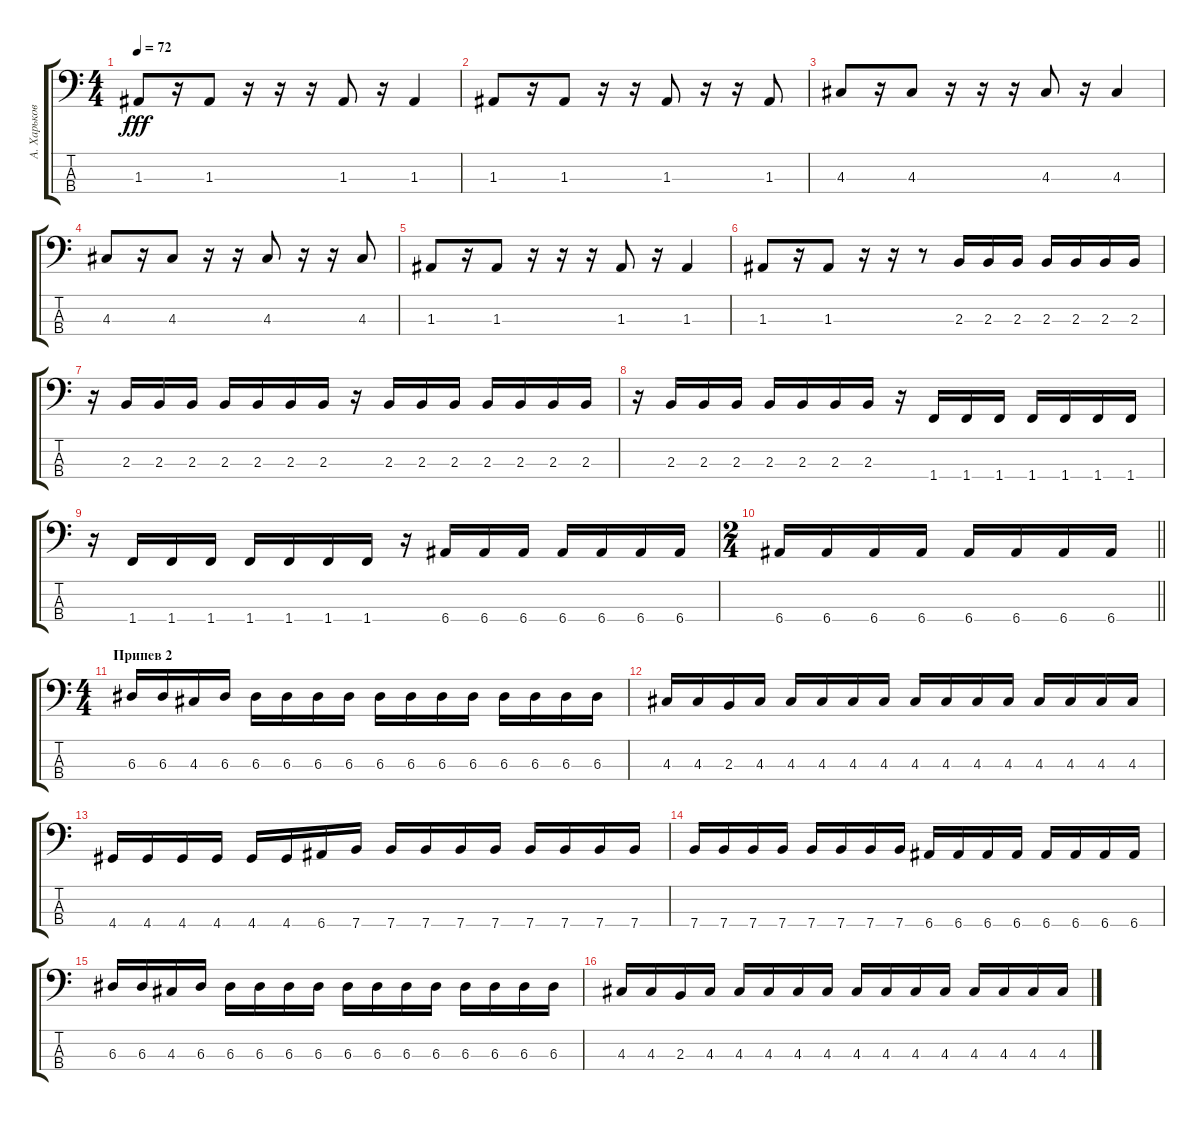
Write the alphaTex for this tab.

\track ("А. Харьков" "А. Харьков") {instrument electricbassfinger}
\staff {score tabs}
\tuning (G2 D2 A1 E1) {hide}
\ts (4 4)
\tempo 72
\clef f4
\ks c
1.3.8{dy fff} r.16 1.3.8 r.16 r.16 r.16 1.3.8 r.16 1.3.4 |
1.3.8 r.16 1.3.8 r.16 r.16 1.3.8 r.16 r.16 1.3.8 |
4.3.8 r.16 4.3.8 r.16 r.16 r.16 4.3.8 r.16 4.3.4 |
4.3.8 r.16 4.3.8 r.16 r.16 4.3.8 r.16 r.16 4.3.8 |
1.3.8 r.16 1.3.8 r.16 r.16 r.16 1.3.8 r.16 1.3.4 |
1.3.8 r.16 1.3.8 r.16 r.16 r.8 2.3.16 2.3.16 2.3.16 2.3.16 2.3.16 2.3.16 2.3.16 |
r.16 2.3.16 2.3.16 2.3.16 2.3.16 2.3.16 2.3.16 2.3.16 r.16 2.3.16 2.3.16 2.3.16 2.3.16 2.3.16 2.3.16 2.3.16 |
r.16 2.3.16 2.3.16 2.3.16 2.3.16 2.3.16 2.3.16 2.3.16 r.16 1.4.16 1.4.16 1.4.16 1.4.16 1.4.16 1.4.16 1.4.16 |
r.16 1.4.16 1.4.16 1.4.16 1.4.16 1.4.16 1.4.16 1.4.16 r.16 6.4.16 6.4.16 6.4.16 6.4.16 6.4.16 6.4.16 6.4.16 |
\ts (2 4)
\barLineRight lightlight
6.4.16 6.4.16 6.4.16 6.4.16 6.4.16 6.4.16 6.4.16 6.4.16 |
\ts (4 4)
\section ("" "Припев 2")
6.3.16 6.3.16 4.3.16 6.3.16 6.3.16 6.3.16 6.3.16 6.3.16 6.3.16 6.3.16 6.3.16 6.3.16 6.3.16 6.3.16 6.3.16 6.3.16 |
4.3.16 4.3.16 2.3.16 4.3.16 4.3.16 4.3.16 4.3.16 4.3.16 4.3.16 4.3.16 4.3.16 4.3.16 4.3.16 4.3.16 4.3.16 4.3.16 |
4.4.16 4.4.16 4.4.16 4.4.16 4.4.16 4.4.16 6.4.16 7.4.16 7.4.16 7.4.16 7.4.16 7.4.16 7.4.16 7.4.16 7.4.16 7.4.16 |
7.4.16 7.4.16 7.4.16 7.4.16 7.4.16 7.4.16 7.4.16 7.4.16 6.4.16 6.4.16 6.4.16 6.4.16 6.4.16 6.4.16 6.4.16 6.4.16 |
6.3.16 6.3.16 4.3.16 6.3.16 6.3.16 6.3.16 6.3.16 6.3.16 6.3.16 6.3.16 6.3.16 6.3.16 6.3.16 6.3.16 6.3.16 6.3.16 |
4.3.16 4.3.16 2.3.16 4.3.16 4.3.16 4.3.16 4.3.16 4.3.16 4.3.16 4.3.16 4.3.16 4.3.16 4.3.16 4.3.16 4.3.16 4.3.16
